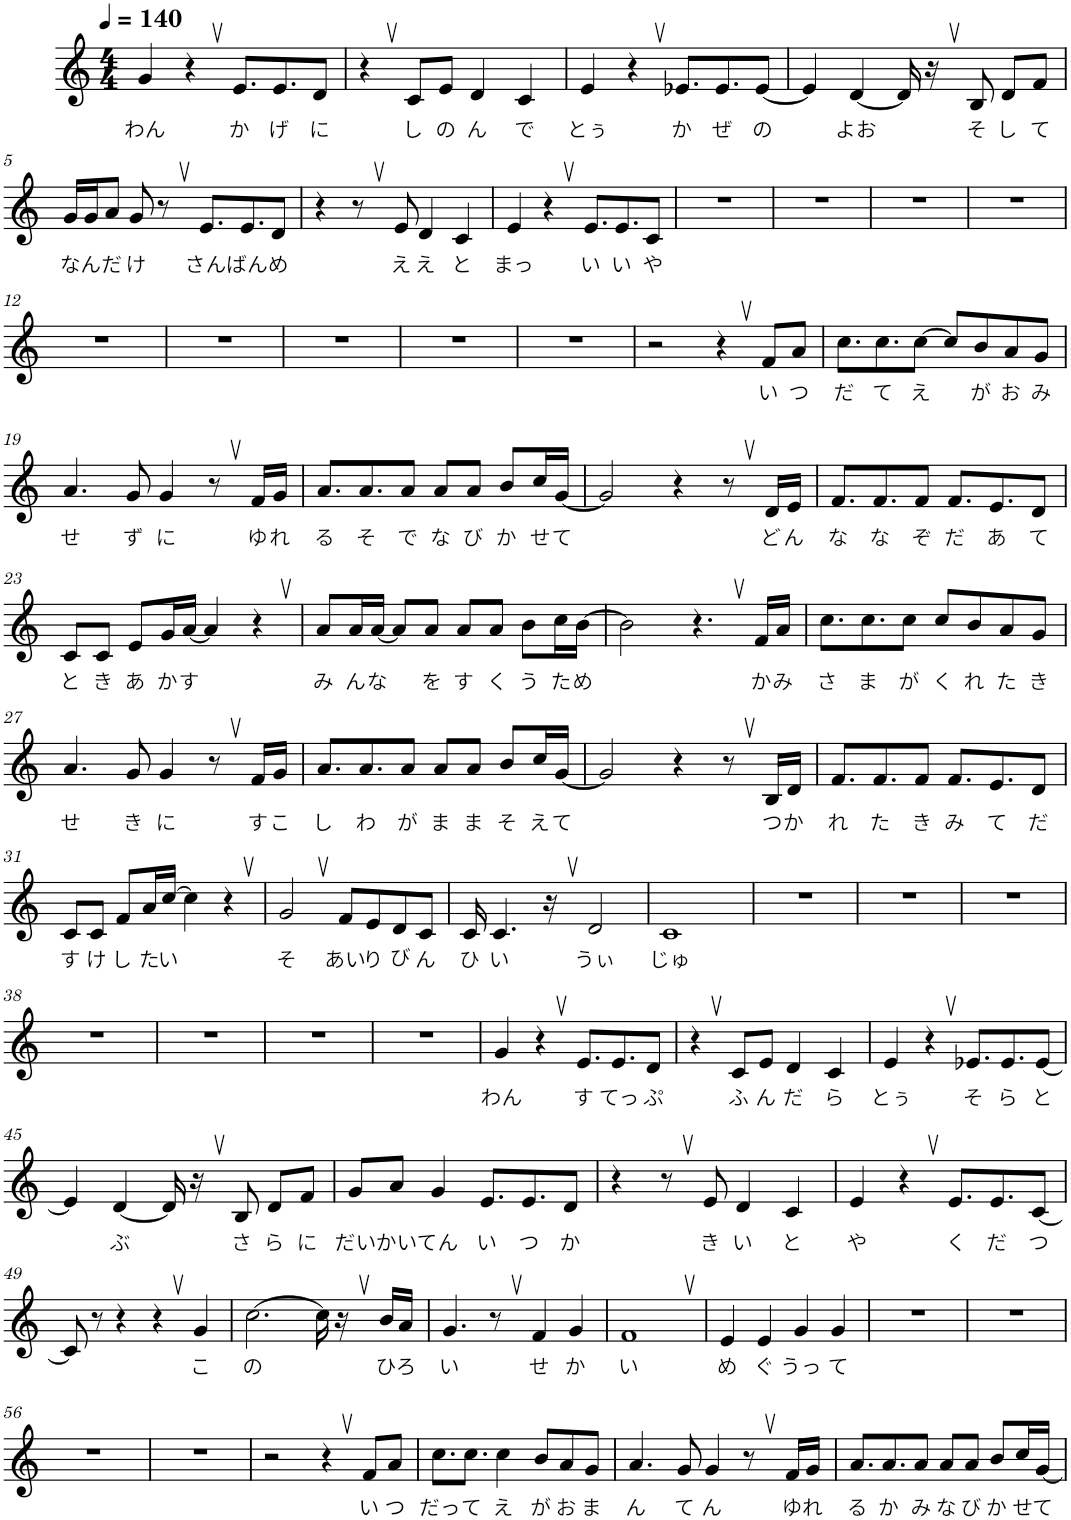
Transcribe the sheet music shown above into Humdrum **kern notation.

**kern	**text
*part1	*part1
*staff1	*staff1
*I"ピアノ, melo_main	*
*clefG2	*
*k[]	*
*M4/4	*
*MM140	*
=1	=1
!	!LO:LY:b
4g/	わん
4r	.
!	!LO:LY:b
8.e/L	か
!	!LO:LY:b
8.e/	げ
!	!LO:LY:b
8d/J	に
=2	=2
4r	.
!	!LO:LY:b
8c/L	し
!	!LO:LY:b
8e/J	の
!	!LO:LY:b
4d/	ん
!	!LO:LY:b
4c/	で
=3	=3
!	!LO:LY:b
4e/	とぅ
4r	.
!	!LO:LY:b
8.e-X/L	か
!	!LO:LY:b
8.e-/	ぜ
!	!LO:LY:b
[8e-/J	の
=4	=4
4e-/]	.
!	!LO:LY:b
[4d/	よお
16d/]	.
16r	.
!	!LO:LY:b
8B/	そ
!	!LO:LY:b
8d/L	し
!	!LO:LY:b
8f/J	て
!!LO:LB:g=z
=5	=5
!	!LO:LY:b
16g/LL	な
!	!LO:LY:b
16g/J	ん
!	!LO:LY:b
8a/J	だ
!	!LO:LY:b
8g/	け
8r	.
!	!LO:LY:b
8.e/L	さん
!	!LO:LY:b
8.e/	ばん
!	!LO:LY:b
8d/J	め
=6	=6
4r	.
8r	.
!	!LO:LY:b
8e/	え
!	!LO:LY:b
4d/	え
!	!LO:LY:b
4c/	と
=7	=7
!	!LO:LY:b
4e/	まっ
4r	.
!	!LO:LY:b
8.e/L	い
!	!LO:LY:b
8.e/	い
!	!LO:LY:b
8c/J	や
=8	=8
1r	.
=9	=9
1r	.
=10	=10
1r	.
=11	=11
1r	.
!!LO:LB:g=z
=12	=12
1r	.
=13	=13
1r	.
=14	=14
1r	.
=15	=15
1r	.
=16	=16
1r	.
=17	=17
2r	.
4r	.
!	!LO:LY:b
8f/L	い
!	!LO:LY:b
8a/J	つ
=18	=18
!	!LO:LY:b
8.cc\L	だ
!	!LO:LY:b
8.cc\	て
!	!LO:LY:b
[8cc\J	え
8cc/L]	.
!	!LO:LY:b
8b/	が
!	!LO:LY:b
8a/	お
!	!LO:LY:b
8g/J	み
!!LO:LB:g=z
=19	=19
!	!LO:LY:b
4.a/	せ
!	!LO:LY:b
8g/	ず
!	!LO:LY:b
4g/	に
8r	.
!	!LO:LY:b
16f/LL	ゆ
!	!LO:LY:b
16g/JJ	れ
=20	=20
!	!LO:LY:b
8.a/L	る
!	!LO:LY:b
8.a/	そ
!	!LO:LY:b
8a/J	で
!	!LO:LY:b
8a/L	な
!	!LO:LY:b
8a/J	び
!	!LO:LY:b
8b/L	か
!	!LO:LY:b
16cc/L	せ
!	!LO:LY:b
[16g/JJ	て
=21	=21
2g/]	.
4r	.
8r	.
!	!LO:LY:b
16d/LL	ど
!	!LO:LY:b
16e/JJ	ん
=22	=22
!	!LO:LY:b
8.f/L	な
!	!LO:LY:b
8.f/	な
!	!LO:LY:b
8f/J	ぞ
!	!LO:LY:b
8.f/L	だ
!	!LO:LY:b
8.e/	あ
!	!LO:LY:b
8d/J	て
!!LO:LB:g=z
=23	=23
!	!LO:LY:b
8c/L	と
!	!LO:LY:b
8c/J	き
!	!LO:LY:b
8e/L	あ
!	!LO:LY:b
16g/L	か
!	!LO:LY:b
[16a/JJ	す
4a/]	.
4r	.
=24	=24
!	!LO:LY:b
8a/L	み
!	!LO:LY:b
16a/L	ん
!	!LO:LY:b
[16a/JJ	な
8a/L]	.
!	!LO:LY:b
8a/J	を
!	!LO:LY:b
8a/L	す
!	!LO:LY:b
8a/J	く
!	!LO:LY:b
8b\L	う
!	!LO:LY:b
16cc\L	た
!	!LO:LY:b
[16b\JJ	め
=25	=25
2b\]	.
4.r	.
!	!LO:LY:b
16f/LL	か
!	!LO:LY:b
16a/JJ	み
=26	=26
!	!LO:LY:b
8.cc\L	さ
!	!LO:LY:b
8.cc\	ま
!	!LO:LY:b
8cc\J	が
!	!LO:LY:b
8cc/L	く
!	!LO:LY:b
8b/	れ
!	!LO:LY:b
8a/	た
!	!LO:LY:b
8g/J	き
!!LO:LB:g=z
=27	=27
!	!LO:LY:b
4.a/	せ
!	!LO:LY:b
8g/	き
!	!LO:LY:b
4g/	に
8r	.
!	!LO:LY:b
16f/LL	す
!	!LO:LY:b
16g/JJ	こ
=28	=28
!	!LO:LY:b
8.a/L	し
!	!LO:LY:b
8.a/	わ
!	!LO:LY:b
8a/J	が
!	!LO:LY:b
8a/L	ま
!	!LO:LY:b
8a/J	ま
!	!LO:LY:b
8b/L	そ
!	!LO:LY:b
16cc/L	え
!	!LO:LY:b
[16g/JJ	て
=29	=29
2g/]	.
4r	.
8r	.
!	!LO:LY:b
16B/LL	つ
!	!LO:LY:b
16d/JJ	か
=30	=30
!	!LO:LY:b
8.f/L	れ
!	!LO:LY:b
8.f/	た
!	!LO:LY:b
8f/J	き
!	!LO:LY:b
8.f/L	み
!	!LO:LY:b
8.e/	て
!	!LO:LY:b
8d/J	だ
!!LO:LB:g=z
=31	=31
!	!LO:LY:b
8c/L	す
!	!LO:LY:b
8c/J	け
!	!LO:LY:b
8f/L	し
!	!LO:LY:b
16a/L	た
!	!LO:LY:b
[16cc/JJ	い
4cc\]	.
4r	.
=32	=32
!	!LO:LY:b
2g,/	そ
!	!LO:LY:b
8f/L	あい
!	!LO:LY:b
8e/	り
!	!LO:LY:b
8d/	び
!	!LO:LY:b
8c/J	ん
=33	=33
!	!LO:LY:b
16c/	ひ
!	!LO:LY:b
4.c/	い
16r	.
!	!LO:LY:b
2d/	うぃ
=34	=34
!	!LO:LY:b
1c	じゅ
=35	=35
1r	.
=36	=36
1r	.
=37	=37
1r	.
!!LO:LB:g=z
=38	=38
1r	.
=39	=39
1r	.
=40	=40
1r	.
=41	=41
1r	.
=42	=42
!	!LO:LY:b
4g/	わん
4r	.
!	!LO:LY:b
8.e/L	す
!	!LO:LY:b
8.e/	てっ
!	!LO:LY:b
8d/J	ぷ
=43	=43
4r	.
!	!LO:LY:b
8c/L	ふ
!	!LO:LY:b
8e/J	ん
!	!LO:LY:b
4d/	だ
!	!LO:LY:b
4c/	ら
=44	=44
!	!LO:LY:b
4e/	とぅ
4r	.
!	!LO:LY:b
8.e-X/L	そ
!	!LO:LY:b
8.e-/	ら
!	!LO:LY:b
[8e-/J	と
!!LO:LB:g=z
=45	=45
4e-/]	.
!	!LO:LY:b
[4d/	ぶ
16d/]	.
16r	.
!	!LO:LY:b
8B/	さ
!	!LO:LY:b
8d/L	ら
!	!LO:LY:b
8f/J	に
=46	=46
!	!LO:LY:b
8g/L	だい
!	!LO:LY:b
8a/J	かい
!	!LO:LY:b
4g/	てん
!	!LO:LY:b
8.e/L	い
!	!LO:LY:b
8.e/	つ
!	!LO:LY:b
8d/J	か
=47	=47
4r	.
8r	.
!	!LO:LY:b
8e/	き
!	!LO:LY:b
4d/	い
!	!LO:LY:b
4c/	と
=48	=48
!	!LO:LY:b
4e/	や
4r	.
!	!LO:LY:b
8.e/L	く
!	!LO:LY:b
8.e/	だ
!	!LO:LY:b
[8c/J	つ
!!LO:LB:g=z
=49	=49
8c/]	.
8r	.
4r	.
4r	.
!	!LO:LY:b
4g/	こ
=50	=50
!	!LO:LY:b
[2.cc\	の
16cc\]	.
16r	.
!	!LO:LY:b
16b/LL	ひ
!	!LO:LY:b
16a/JJ	ろ
=51	=51
!	!LO:LY:b
4.g/	い
8r	.
!	!LO:LY:b
4f/	せ
!	!LO:LY:b
4g/	か
=52	=52
!	!LO:LY:b
1f,	い
=53	=53
!	!LO:LY:b
4e/	め
!	!LO:LY:b
4e/	ぐ
!	!LO:LY:b
4g/	うっ
!	!LO:LY:b
4g/	て
=54	=54
1r	.
=55	=55
1r	.
!!LO:LB:g=z
=56	=56
1r	.
=57	=57
1r	.
=58	=58
2r	.
4r	.
!	!LO:LY:b
8f/L	い
!	!LO:LY:b
8a/J	つ
=59	=59
!	!LO:LY:b
8.cc\L	だっ
!	!LO:LY:b
8.cc\J	て
!	!LO:LY:b
4cc\	え
!	!LO:LY:b
8b/L	が
!	!LO:LY:b
8a/	お
!	!LO:LY:b
8g/J	ま
=60	=60
!	!LO:LY:b
4.a/	ん
!	!LO:LY:b
8g/	て
!	!LO:LY:b
4g/	ん
8r	.
!	!LO:LY:b
16f/LL	ゆ
!	!LO:LY:b
16g/JJ	れ
=61	=61
!	!LO:LY:b
8.a/L	る
!	!LO:LY:b
8.a/	か
!	!LO:LY:b
8a/J	み
!	!LO:LY:b
8a/L	な
!	!LO:LY:b
8a/J	び
!	!LO:LY:b
8b/L	か
!	!LO:LY:b
16cc/L	せ
!	!LO:LY:b
[16g/JJ	て
=	=
*-	*-
